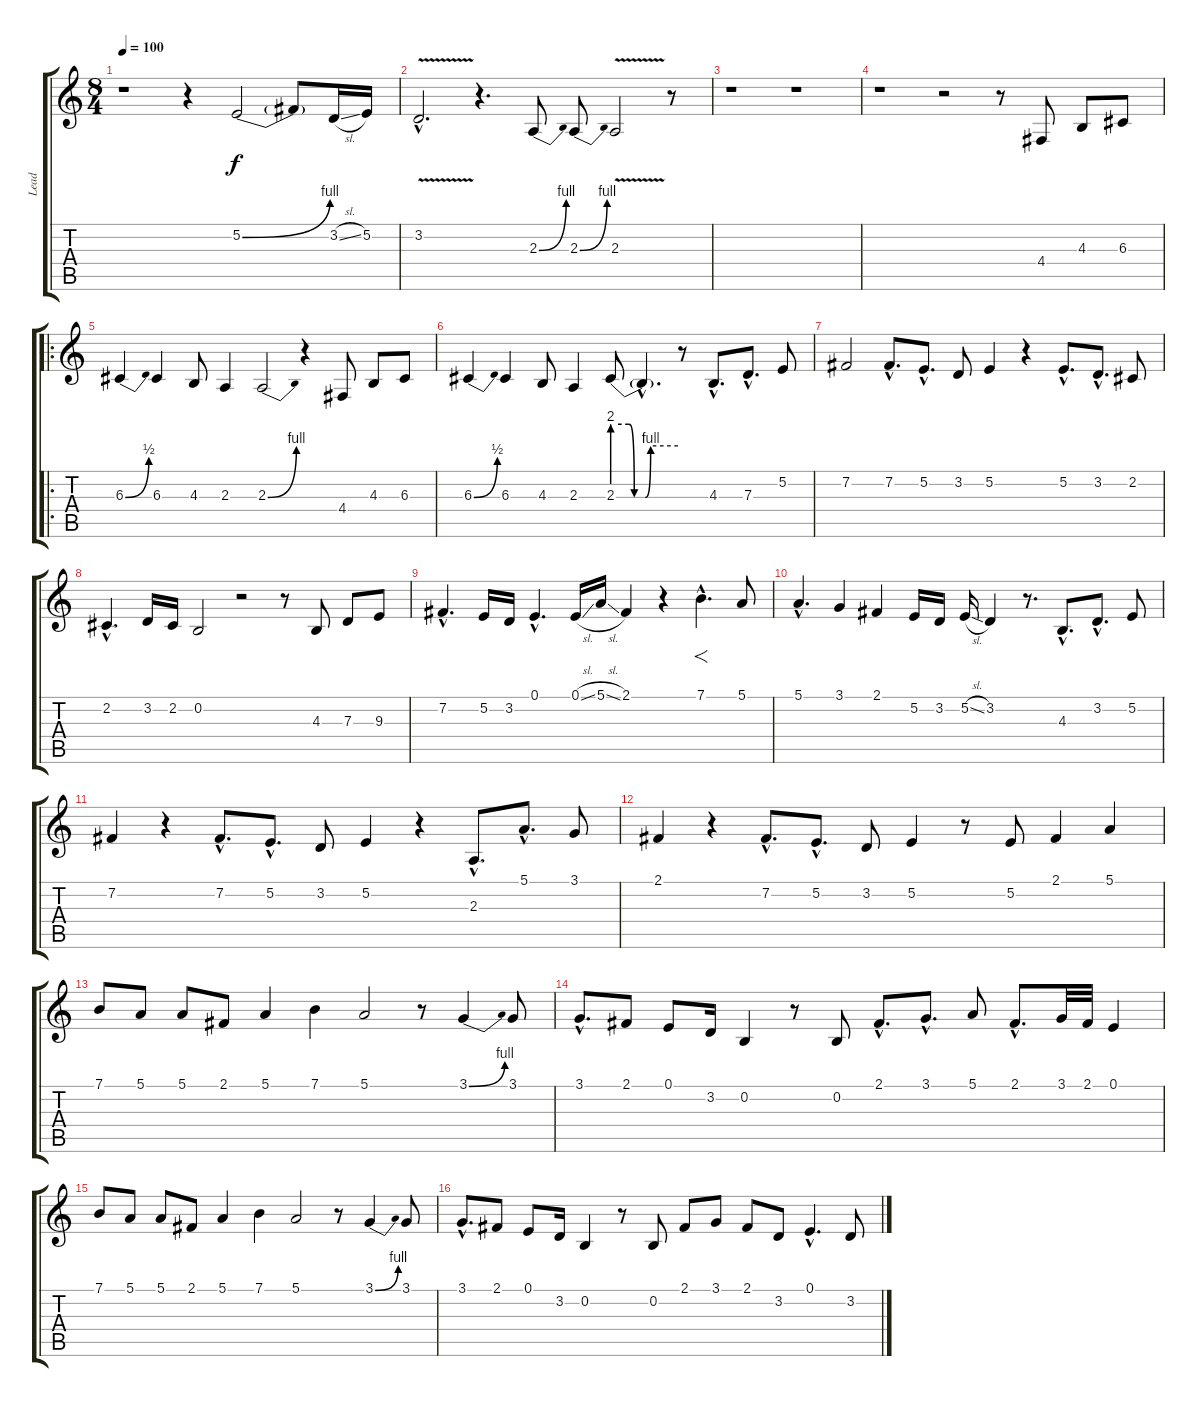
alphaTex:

\track ("Lead" "Lead") {instrument lead1square}
\staff {score tabs}
\tuning (E4 B3 G3 D3 A2 E2) {hide}
\ts (8 4)
\tempo 100
\clef g2
\ks c
r.1{dy f instrument lead1square} r.4 5.2{be (bend 0 0 60 4)}.2 5.2{t}.8 3.2{sl}.16 5.2.16 |
3.2{v hac}.2{d} r.4{d} 2.3{be (bend 0 0 60 4)}.8 2.3{be (bend 0 0 60 4)}.8 2.3{v}.2 r.8 |
r.1 r.1 |
r.1 r.2 r.8 4.4.8 4.3.8 6.3.8 |
\ro
6.3{be (bend 0 0 60 2)}.4 6.3.4 4.3.8 2.3.4 2.3{be (bend 0 0 60 4)}.2 r.4 4.4.8 4.3.8 6.3.8 |
6.3{be (bend 0 0 60 2)}.4 6.3.4 4.3.8 2.3.4 2.3{be (custom 0 8 15 8 20 0 30 0 35 4 60 4)}.8 2.3{hac t}.4{d} r.8 4.3{hac}.8{d} 7.3{hac}.8{d} 5.2.8 |
7.2.2 7.2{hac}.8{d} 5.2{hac}.8{d} 3.2.8 5.2.4 r.4 5.2{hac}.8{d} 3.2{hac}.8{d} 2.2.8 |
2.2{hac}.4{d} 3.2.16 2.2.16 0.2.2 r.2 r.8 4.3.8 7.3.8 9.3.8 |
7.2{hac}.4{d} 5.2.16 3.2.16 0.1{hac}.4{d} 0.1{sl}.16 5.1{sl}.16 2.1.4 r.4 7.1{hac}.4{f d} 5.1.8 |
5.1{hac}.4{d} 3.1.4 2.1.4 5.2.16 3.2.16 5.2{sl}.16 3.2.4 r.8{d} 4.3{hac}.8{d} 3.2{hac}.8{d} 5.2.8 |
7.2.4 r.4 7.2{hac}.8{d} 5.2{hac}.8{d} 3.2.8 5.2.4 r.4 2.3{hac}.8{d} 5.1{hac}.8{d} 3.1.8 |
2.1.4 r.4 7.2{hac}.8{d} 5.2{hac}.8{d} 3.2.8 5.2.4 r.8 5.2.8 2.1.4 5.1.4 |
7.1.8{instrument pad7halo} 5.1.8 5.1.8 2.1.8 5.1.4 7.1.4 5.1.2 r.8{instrument lead1square} 3.1{be (bend 0 0 60 4)}.4 3.1.8 |
3.1{hac}.8{d} 2.1.8 0.1.8 3.2.16 0.2.4 r.8 0.2.8 2.1{hac}.8{d} 3.1{hac}.8{d} 5.1.8 2.1{hac}.8{d} 3.1.32 2.1.32 0.1.4 |
7.1.8{instrument pad7halo} 5.1.8 5.1.8 2.1.8 5.1.4 7.1.4 5.1.2 r.8{instrument lead1square} 3.1{be (bend 0 0 60 4)}.4 3.1.8 |
3.1{hac}.8{d} 2.1.8 0.1.8 3.2.16 0.2.4 r.8 0.2.8 2.1.8 3.1.8 2.1.8 3.2.8 0.1{hac}.4{d} 3.2.8
